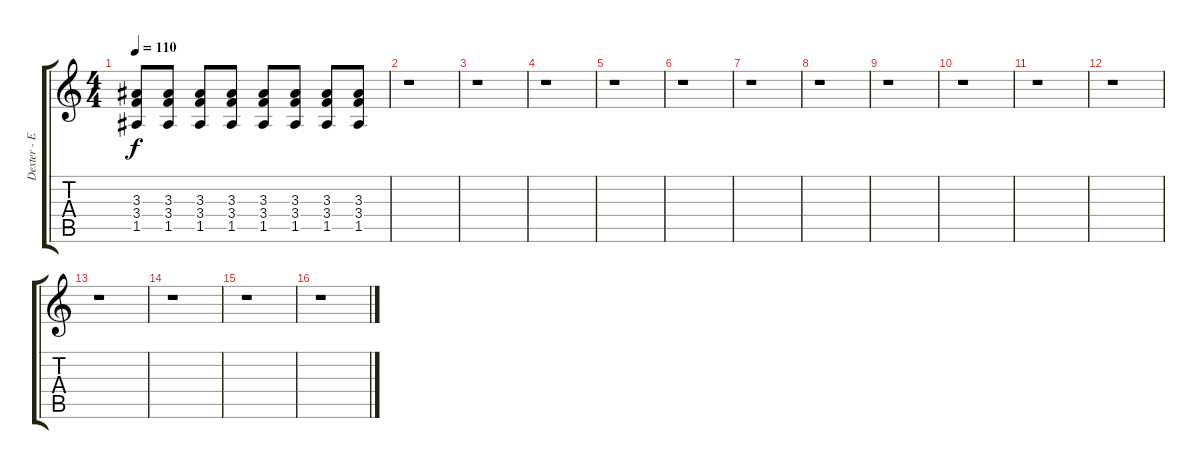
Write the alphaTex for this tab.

\track ("Dexter - El. Gtr (Overdr)" "Dexter - E") {instrument overdrivenguitar}
\staff {score tabs}
\tuning (E4 B3 G3 D3 A2 E2) {hide}
\ts (4 4)
\tempo 110
\clef g2
\ks c
(3.3 3.4 1.5).8{dy f} (3.3 3.4 1.5).8 (3.3 3.4 1.5).8 (3.3 3.4 1.5).8 (3.3 3.4 1.5).8 (3.3 3.4 1.5).8 (3.3 3.4 1.5).8 (3.3 3.4 1.5).8 |
r.1 |
r.1 |
r.1 |
r.1 |
r.1 |
r.1 |
r.1 |
r.1 |
r.1 |
r.1 |
r.1 |
r.1 |
r.1 |
r.1 |
r.1
